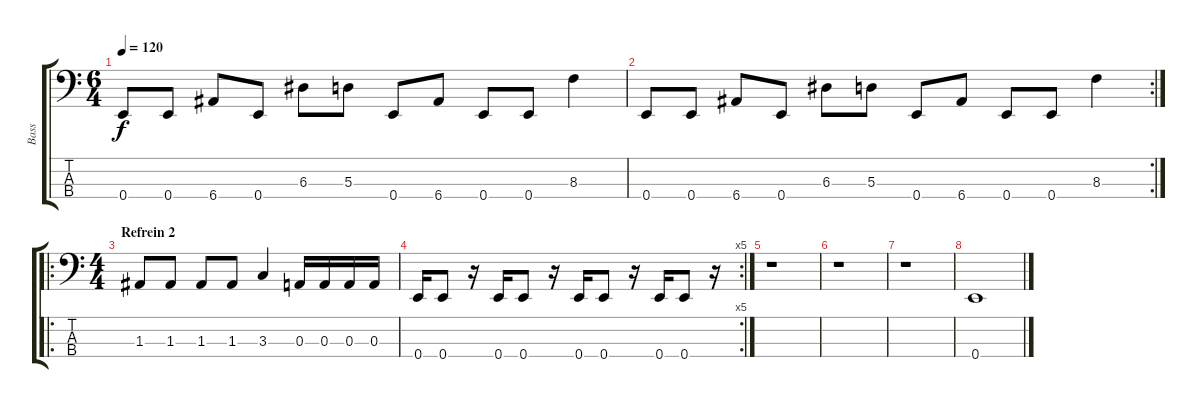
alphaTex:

\track ("Bass" "Bass") {instrument electricbasspick}
\staff {score tabs}
\tuning (G2 D2 A1 E1) {hide}
\ts (6 4)
\tempo 120
\clef f4
\ks c
0.4.8{dy f} 0.4.8 6.4.8 0.4.8 6.3.8 5.3.8 0.4.8 6.4.8 0.4.8 0.4.8 8.3.4 |
\rc 2
0.4.8 0.4.8 6.4.8 0.4.8 6.3.8 5.3.8 0.4.8 6.4.8 0.4.8 0.4.8 8.3.4 |
\ro
\ts (4 4)
\section ("" "Refrein 2")
1.3.8 1.3.8 1.3.8 1.3.8 3.3.4 0.3.16 0.3.16 0.3.16 0.3.16 |
\rc 5
0.4.16 0.4.8 r.16 0.4.16 0.4.8 r.16 0.4.16 0.4.8 r.16 0.4.16 0.4.8 r.16 |
r.1 |
r.1 |
r.1 |
0.4.1
